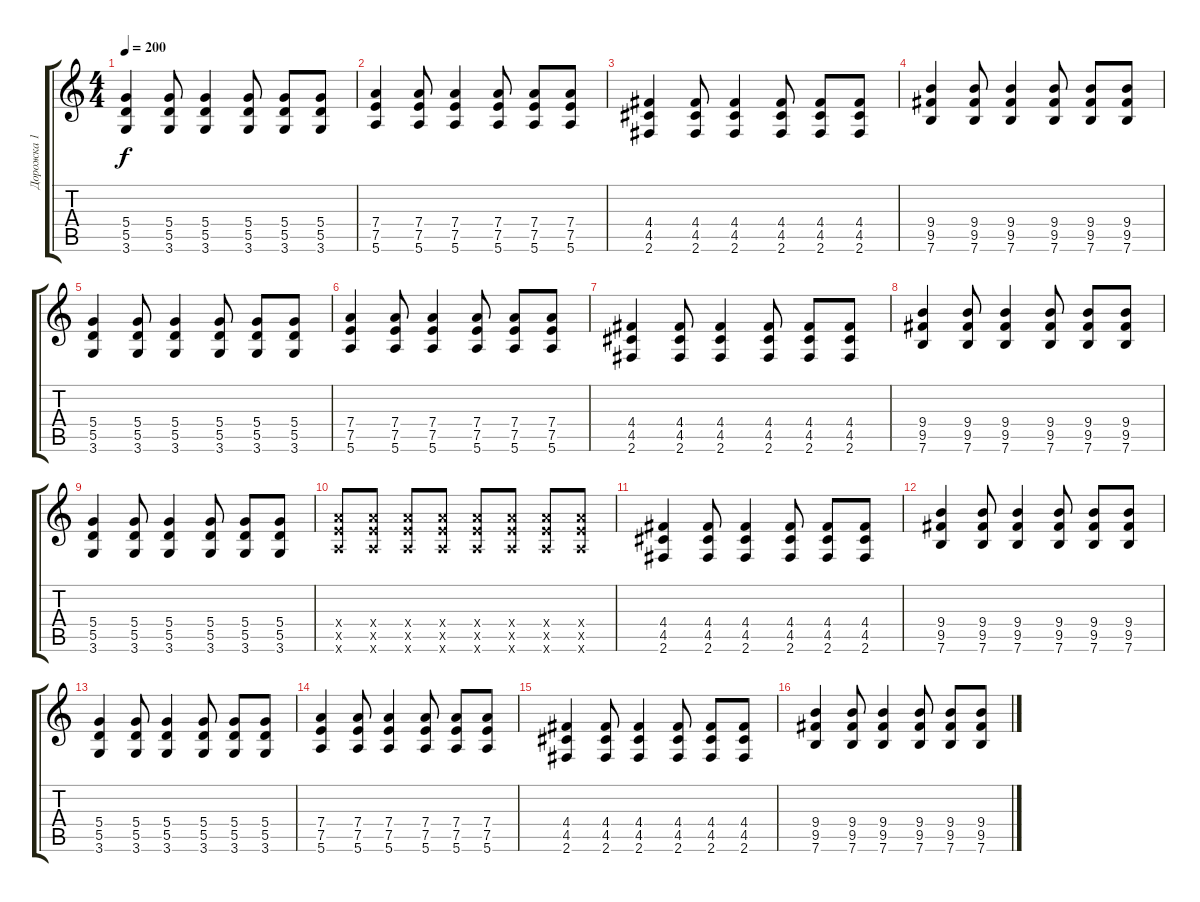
\track ("Дорожка 1" "Дорожка 1") {instrument distortionguitar}
\staff {score tabs}
\tuning (E4 B3 G3 D3 A2 E2) {hide}
\ts (4 4)
\tempo 200
\clef g2
\ks c
(5.4 5.5 3.6).4{dy f} (5.4 5.5 3.6).8 (5.4 5.5 3.6).4 (5.4 5.5 3.6).8 (5.4 5.5 3.6).8 (5.4 5.5 3.6).8 |
(7.4 7.5 5.6).4 (7.4 7.5 5.6).8 (7.4 7.5 5.6).4 (7.4 7.5 5.6).8 (7.4 7.5 5.6).8 (7.4 7.5 5.6).8 |
(4.4 4.5 2.6).4 (4.4 4.5 2.6).8 (4.4 4.5 2.6).4 (4.4 4.5 2.6).8 (4.4 4.5 2.6).8 (4.4 4.5 2.6).8 |
(9.4 9.5 7.6).4 (9.4 9.5 7.6).8 (9.4 9.5 7.6).4 (9.4 9.5 7.6).8 (9.4 9.5 7.6).8 (9.4 9.5 7.6).8 |
(5.4 5.5 3.6).4 (5.4 5.5 3.6).8 (5.4 5.5 3.6).4 (5.4 5.5 3.6).8 (5.4 5.5 3.6).8 (5.4 5.5 3.6).8 |
(7.4 7.5 5.6).4 (7.4 7.5 5.6).8 (7.4 7.5 5.6).4 (7.4 7.5 5.6).8 (7.4 7.5 5.6).8 (7.4 7.5 5.6).8 |
(4.4 4.5 2.6).4 (4.4 4.5 2.6).8 (4.4 4.5 2.6).4 (4.4 4.5 2.6).8 (4.4 4.5 2.6).8 (4.4 4.5 2.6).8 |
(9.4 9.5 7.6).4 (9.4 9.5 7.6).8 (9.4 9.5 7.6).4 (9.4 9.5 7.6).8 (9.4 9.5 7.6).8 (9.4 9.5 7.6).8 |
(5.4 5.5 3.6).4 (5.4 5.5 3.6).8 (5.4 5.5 3.6).4 (5.4 5.5 3.6).8 (5.4 5.5 3.6).8 (5.4 5.5 3.6).8 |
(7.4{x} 7.5{x} 5.6{x}).8 (7.4{x} 7.5{x} 5.6{x}).8 (7.4{x} 7.5{x} 5.6{x}).8 (7.4{x} 7.5{x} 5.6{x}).8 (7.4{x} 7.5{x} 5.6{x}).8 (7.4{x} 7.5{x} 5.6{x}).8 (7.4{x} 7.5{x} 5.6{x}).8 (7.4{x} 7.5{x} 5.6{x}).8 |
(4.4 4.5 2.6).4 (4.4 4.5 2.6).8 (4.4 4.5 2.6).4 (4.4 4.5 2.6).8 (4.4 4.5 2.6).8 (4.4 4.5 2.6).8 |
(9.4 9.5 7.6).4 (9.4 9.5 7.6).8 (9.4 9.5 7.6).4 (9.4 9.5 7.6).8 (9.4 9.5 7.6).8 (9.4 9.5 7.6).8 |
(5.4 5.5 3.6).4 (5.4 5.5 3.6).8 (5.4 5.5 3.6).4 (5.4 5.5 3.6).8 (5.4 5.5 3.6).8 (5.4 5.5 3.6).8 |
(7.4 7.5 5.6).4 (7.4 7.5 5.6).8 (7.4 7.5 5.6).4 (7.4 7.5 5.6).8 (7.4 7.5 5.6).8 (7.4 7.5 5.6).8 |
(4.4 4.5 2.6).4 (4.4 4.5 2.6).8 (4.4 4.5 2.6).4 (4.4 4.5 2.6).8 (4.4 4.5 2.6).8 (4.4 4.5 2.6).8 |
(9.4 9.5 7.6).4 (9.4 9.5 7.6).8 (9.4 9.5 7.6).4 (9.4 9.5 7.6).8 (9.4 9.5 7.6).8 (9.4 9.5 7.6).8
